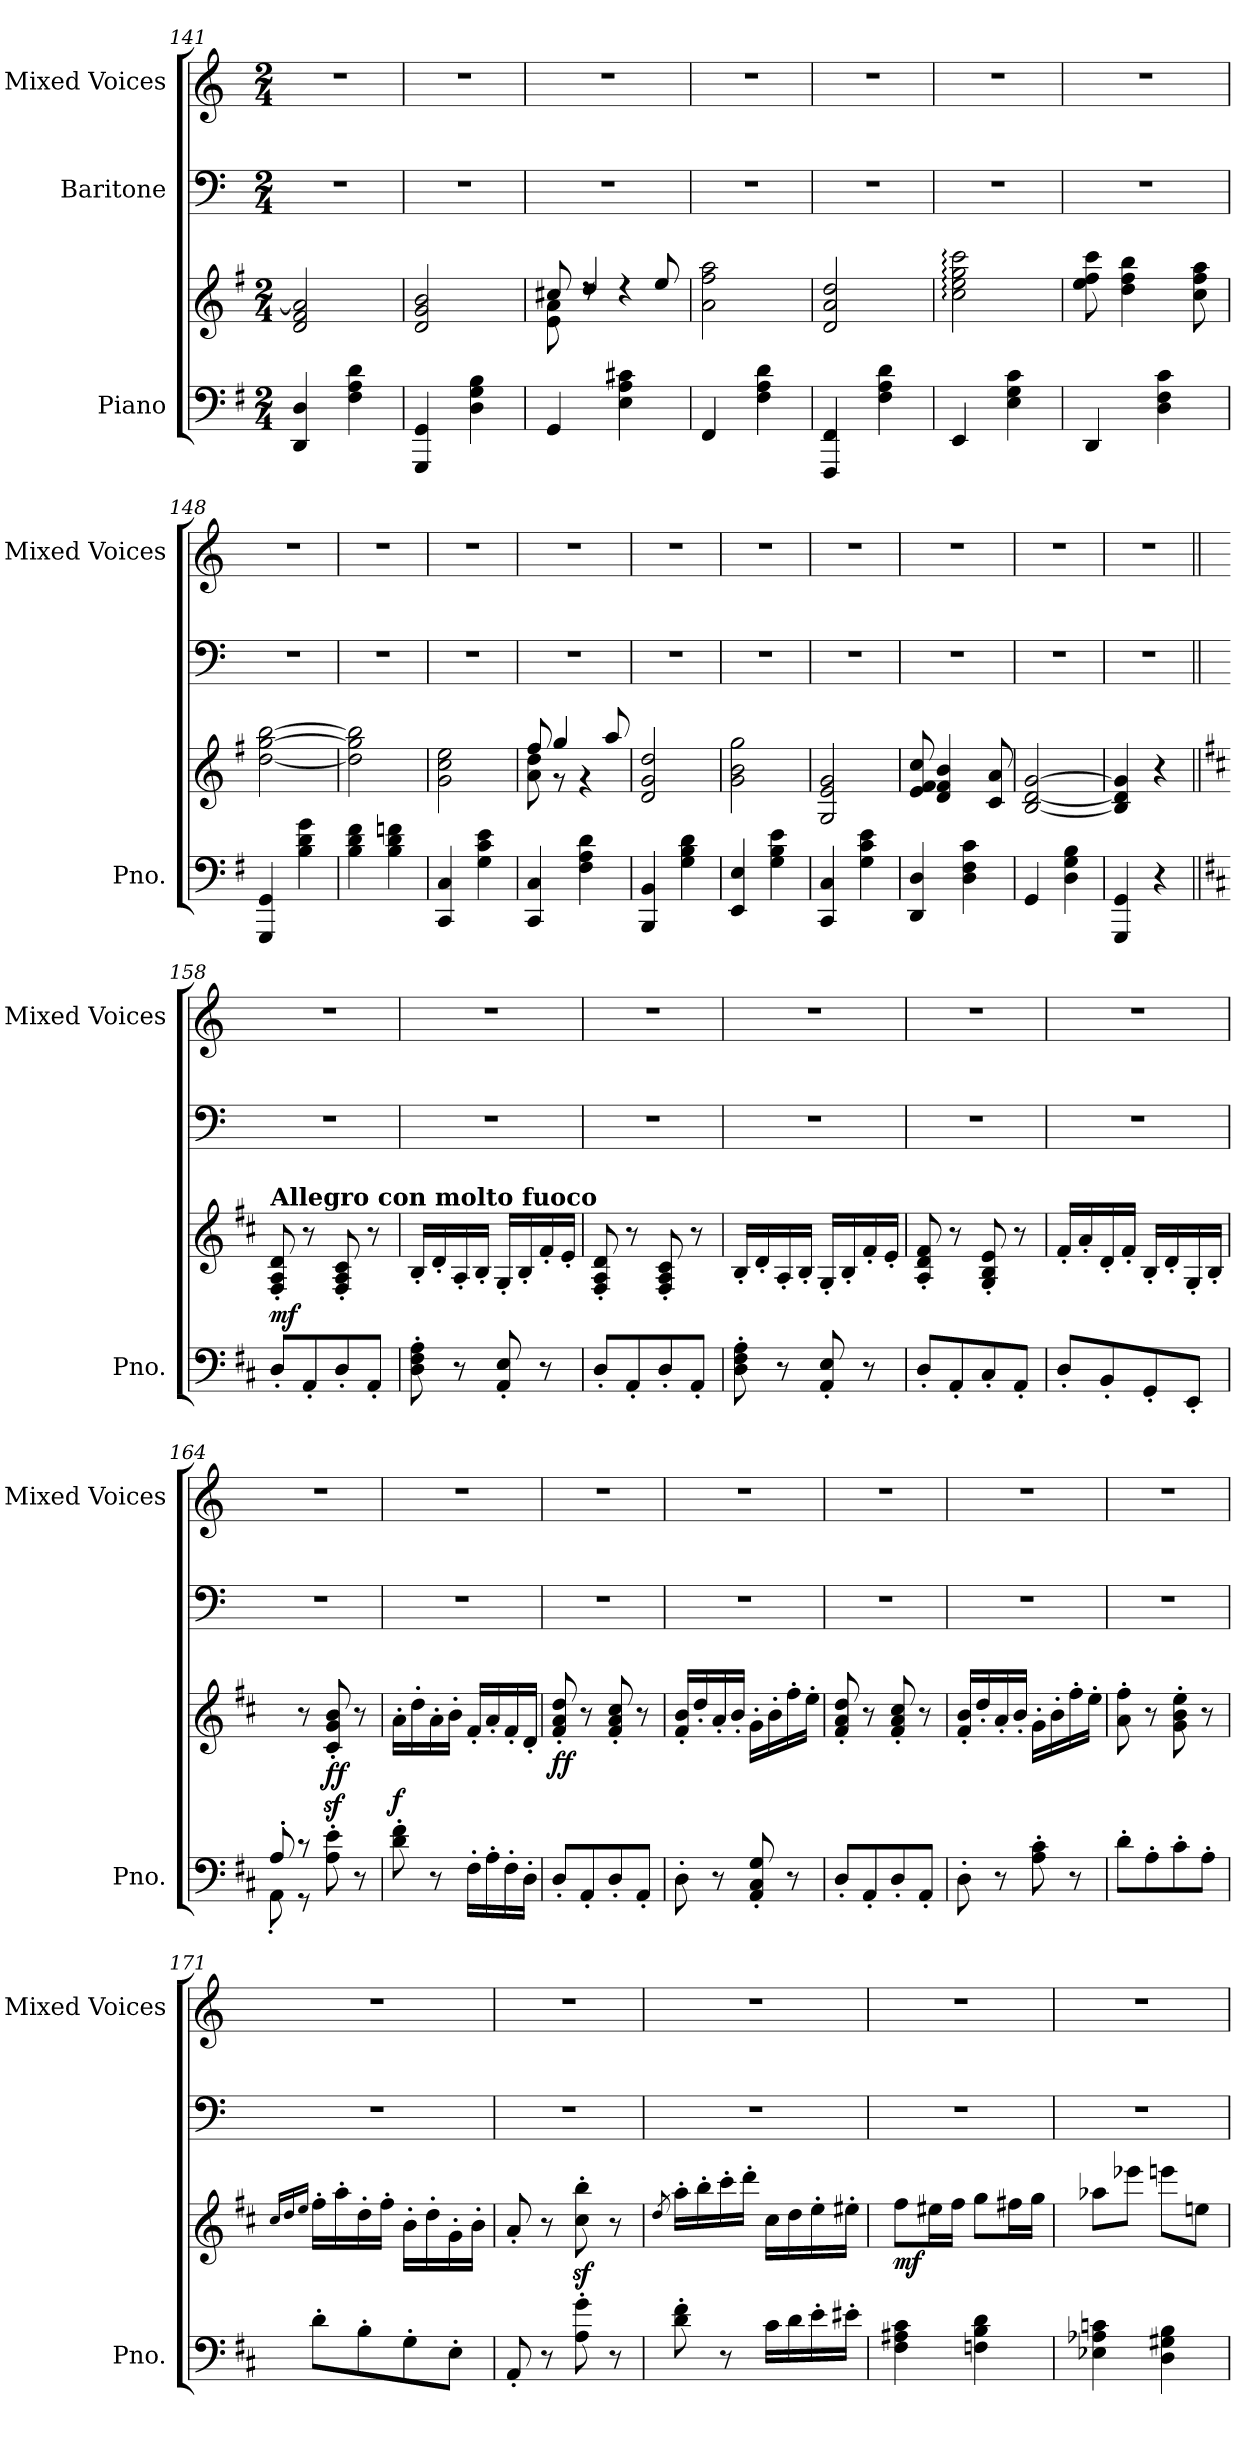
**kern	**kern	**dynam	**kern	**kern
*part3	*part3	*part3	*part2	*part1
*staff4	*staff3	*staff3/4	*staff2	*staff1
*I"Piano	*	*	*I"Baritone	*I"Mixed Voices
*I'Pno.	*	*	*	*I'Mixed Voices
*clefF4	*clefG2	*	*clefF4	*clefG2
*k[f#]	*k[f#]	*	*k[]	*k[]
*M2/4	*M2/4	*	*M2/4	*M2/4
=141	=141	=141	=141	=141
4DD/ 4D/	2d/ 2f#/ 2a/]	.	2r	2r
4F#\ 4A\ 4d\	.	.	.	.
=142	=142	=142	=142	=142
4GGG/ 4GG/	2d/ 2g/ 2b/	.	2r	2r
4D\ 4G\ 4B\	.	.	.	.
=143	=143	=143	=143	=143
*	*^	*	*	*
4GG/	8cc#X/	8e\ 8a\	.	2r	2r
.	4dd/	8rdd	.	.	.
4E\ 4A\ 4c#X\	.	4rdd	.	.	.
.	8ee/	.	.	.	.
*	*v	*v	*	*	*
=144	=144	=144	=144	=144
4FF#/	2a\ 2ff#\ 2aa\	.	2r	2r
4F#\ 4A\ 4d\	.	.	.	.
!!LO:LB:g=z
=145	=145	=145	=145	=145
4FFF#/ 4FF#/	2d/ 2a/ 2dd/	.	2r	2r
4F#\ 4A\ 4d\	.	.	.	.
=146	=146	=146	=146	=146
4EE/	2cc\: 2ee\: 2gg\: 2ccc\:	.	2r	2r
4E\ 4G\ 4c\	.	.	.	.
=147	=147	=147	=147	=147
4DD/	8ee\ 8ff#\ 8ccc\	.	2r	2r
.	4dd\ 4ff#\ 4bb\	.	.	.
4D\ 4F#\ 4c\	.	.	.	.
.	8cc\ 8ff#\ 8aa\	.	.	.
=148	=148	=148	=148	=148
4GGG/ 4GG/	[2dd\ [2gg\ [2bb\	.	2r	2r
4B\ 4d\ 4g\	.	.	.	.
=149	=149	=149	=149	=149
4B\ 4d\ 4f#\	2dd\] 2gg\] 2bb\]	.	2r	2r
4B\ 4d\ 4fn\	.	.	.	.
=150	=150	=150	=150	=150
4CC/ 4C/	2g\ 2cc\ 2ee\	.	2r	2r
4G\ 4c\ 4e\	.	.	.	.
=151	=151	=151	=151	=151
*	*^	*	*	*
4CC/ 4C/	8ff#/	8a\ 8dd\	.	2r	2r
.	4gg/	8r	.	.	.
4F#\ 4A\ 4d\	.	4r	.	.	.
.	8aa/	.	.	.	.
*	*v	*v	*	*	*
=152	=152	=152	=152	=152
4BBB/ 4BB/	2d/ 2g/ 2dd/	.	2r	2r
4G\ 4B\ 4d\	.	.	.	.
=153	=153	=153	=153	=153
4EE/ 4E/	2g\ 2b\ 2gg\	.	2r	2r
4G\ 4B\ 4e\	.	.	.	.
!!LO:LB:g=z
=154	=154	=154	=154	=154
4CC/ 4C/	2G/ 2e/ 2g/	.	2r	2r
4G\ 4c\ 4e\	.	.	.	.
=155	=155	=155	=155	=155
4DD/ 4D/	8e/ 8f#/ 8cc/	.	2r	2r
.	4d/ 4f#/ 4b/	.	.	.
4D\ 4F#\ 4c\	.	.	.	.
.	8c/ 8a/	.	.	.
=156	=156	=156	=156	=156
4GG/	[2B/ [2d/ [2g/	.	2r	2r
4D\ 4G\ 4B\	.	.	.	.
=157	=157	=157	=157	=157
4GGG/ 4GG/	4B/] 4d/] 4g/]	.	2r	2r
4r	4r	.	.	.
=158||	=158||	=158||	=158||	=158||
*k[f#c#]	*k[f#c#]	*	*	*
*	*	*	*	*MM106
!	!LO:TX:a:B:t=Allegro con molto fuoco	!	!	!
!	!	!LO:DY:b	!	!
8D'/L	8F#/' 8A/' 8d/'	mf	2r	2r
8AA'/	8r	.	.	.
8D'/	8F#/' 8A/' 8c#/'	.	.	.
8AA'/J	8r	.	.	.
=159	=159	=159	=159	=159
8D\' 8F#\' 8A\'	16B'/LL	.	2r	2r
.	16d'/	.	.	.
8r	16A'/	.	.	.
.	16B'/JJ	.	.	.
8AA/' 8E/'	16G'/LL	.	.	.
.	16B'/	.	.	.
8r	16f#'/	.	.	.
.	16e'/JJ	.	.	.
=160	=160	=160	=160	=160
8D'/L	8F#/' 8A/' 8d/'	.	2r	2r
8AA'/	8r	.	.	.
8D'/	8F#/' 8A/' 8c#/'	.	.	.
8AA'/J	8r	.	.	.
!!LO:LB:g=z
=161	=161	=161	=161	=161
8D\' 8F#\' 8A\'	16B'/LL	.	2r	2r
.	16d'/	.	.	.
8r	16A'/	.	.	.
.	16B'/JJ	.	.	.
8AA/' 8E/'	16G'/LL	.	.	.
.	16B'/	.	.	.
8r	16f#'/	.	.	.
.	16e'/JJ	.	.	.
=162	=162	=162	=162	=162
8D'/L	8A/' 8d/' 8f#/'	.	2r	2r
8AA'/	8r	.	.	.
8C#'/	8G/' 8B/' 8e/'	.	.	.
8AA'/J	8r	.	.	.
=163	=163	=163	=163	=163
8D'/L	16f#'/LL	.	2r	2r
.	16a'/	.	.	.
8BB'/	16d'/	.	.	.
.	16f#'/JJ	.	.	.
8GG'/	16B'/LL	.	.	.
.	16d'/	.	.	.
8EE'/J	16G'/	.	.	.
.	16B'/JJ	.	.	.
=164	=164	=164	=164	=164
*^	*	*	*	*
8A'/	8AA'\	8ryy	.	2r	2r
8r	8r	8r	.	.	.
!	!	!	!LO:DY:b	!	!
8A\' 8e\'	4ryy	8c#/z<' 8g/z<' 8b/z<'	ff	.	.
8r	.	8r	.	.	.
*v	*v	*	*	*	*
=165	=165	=165	=165	=165
!	!	!LO:DY:a=2	!	!
8d\' 8f#\'	16a'\LL	f	2r	2r
.	16dd'\	.	.	.
8r	16a'\	.	.	.
.	16b'\JJ	.	.	.
16F#'\LL	16f#'/LL	.	.	.
16A'\	16a'/	.	.	.
16F#'\	16f#'/	.	.	.
16D'\JJ	16d'/JJ	.	.	.
!!LO:PB:g=z
=166	=166	=166	=166	=166
!	!	!LO:DY:b	!	!
8D'/L	8f#/' 8a/' 8dd/'	ff	2r	2r
8AA'/	8r	.	.	.
8D'/	8f#/' 8a/' 8cc#/'	.	.	.
8AA'/J	8r	.	.	.
=167	=167	=167	=167	=167
8D'\	16f#/' 16b/'LL	.	2r	2r
.	16dd'/	.	.	.
8r	16a'/	.	.	.
.	16b'/JJ	.	.	.
8AA/' 8C#/' 8G/'	16g'\LL	.	.	.
.	16b'\	.	.	.
8r	16ff#'\	.	.	.
.	16ee'\JJ	.	.	.
=168	=168	=168	=168	=168
8D'/L	8f#/' 8a/' 8dd/'	.	2r	2r
8AA'/	8r	.	.	.
8D'/	8f#/' 8a/' 8cc#/'	.	.	.
8AA'/J	8r	.	.	.
=169	=169	=169	=169	=169
8D'\	16f#/' 16b/'LL	.	2r	2r
.	16dd'/	.	.	.
8r	16a'/	.	.	.
.	16b'/JJ	.	.	.
8A\' 8c#\'	16g'\LL	.	.	.
.	16b'\	.	.	.
8r	16ff#'\	.	.	.
.	16ee'\JJ	.	.	.
=170	=170	=170	=170	=170
8d'\L	8a\' 8ff#\'	.	2r	2r
8A'\	8r	.	.	.
8c#'\	8g\' 8b\' 8ee\'	.	.	.
8A'\J	8r	.	.	.
!!LO:LB:g=z
=171	=171	=171	=171	=171
.	16qcc#/LL	.	.	.
.	16qdd/	.	.	.
.	16qee/JJ	.	.	.
8d'\L	16ff#'\LL	.	2r	2r
.	16aa'\	.	.	.
8B'\	16dd'\	.	.	.
.	16ff#'\JJ	.	.	.
8G'\	16b'\LL	.	.	.
.	16dd'\	.	.	.
8E'\J	16g'\	.	.	.
.	16b'\JJ	.	.	.
=172	=172	=172	=172	=172
8AA'/	8a'/	.	2r	2r
8r	8r	.	.	.
8A\' 8g\'	8cc#\z<' 8bb\z<'	.	.	.
8r	8r	.	.	.
=173	=173	=173	=173	=173
.	8qdd/	.	.	.
8d\' 8f#\'	16aa'\LL	.	2r	2r
.	16bb'\	.	.	.
8r	16ccc#'\	.	.	.
.	16ddd'\JJ	.	.	.
16c#\LL	16cc#\LL	.	.	.
16d\	16dd\	.	.	.
16e'\	16ee'\	.	.	.
16e#X'\JJ	16ee#X'\JJ	.	.	.
=174	=174	=174	=174	=174
!	!	!LO:DY:b	!	!
4F#\ 4A#X\ 4c#\	8ff#\L	mf	2r	2r
.	16ee#X\L	.	.	.
.	16ff#\JJ	.	.	.
4Fn\ 4B\ 4d\	8gg\L	.	.	.
.	16ff#X\L	.	.	.
.	16gg\JJ	.	.	.
=175	=175	=175	=175	=175
4E-X\ 4A-X\ 4cn\	8aa-X\L	.	2r	2r
.	8eee-X\J	.	.	.
4D\ 4G#X\ 4B\	8eeen\L	.	.	.
.	8een\J	.	.	.
=	=	=	=	=
*-	*-	*-	*-	*-
